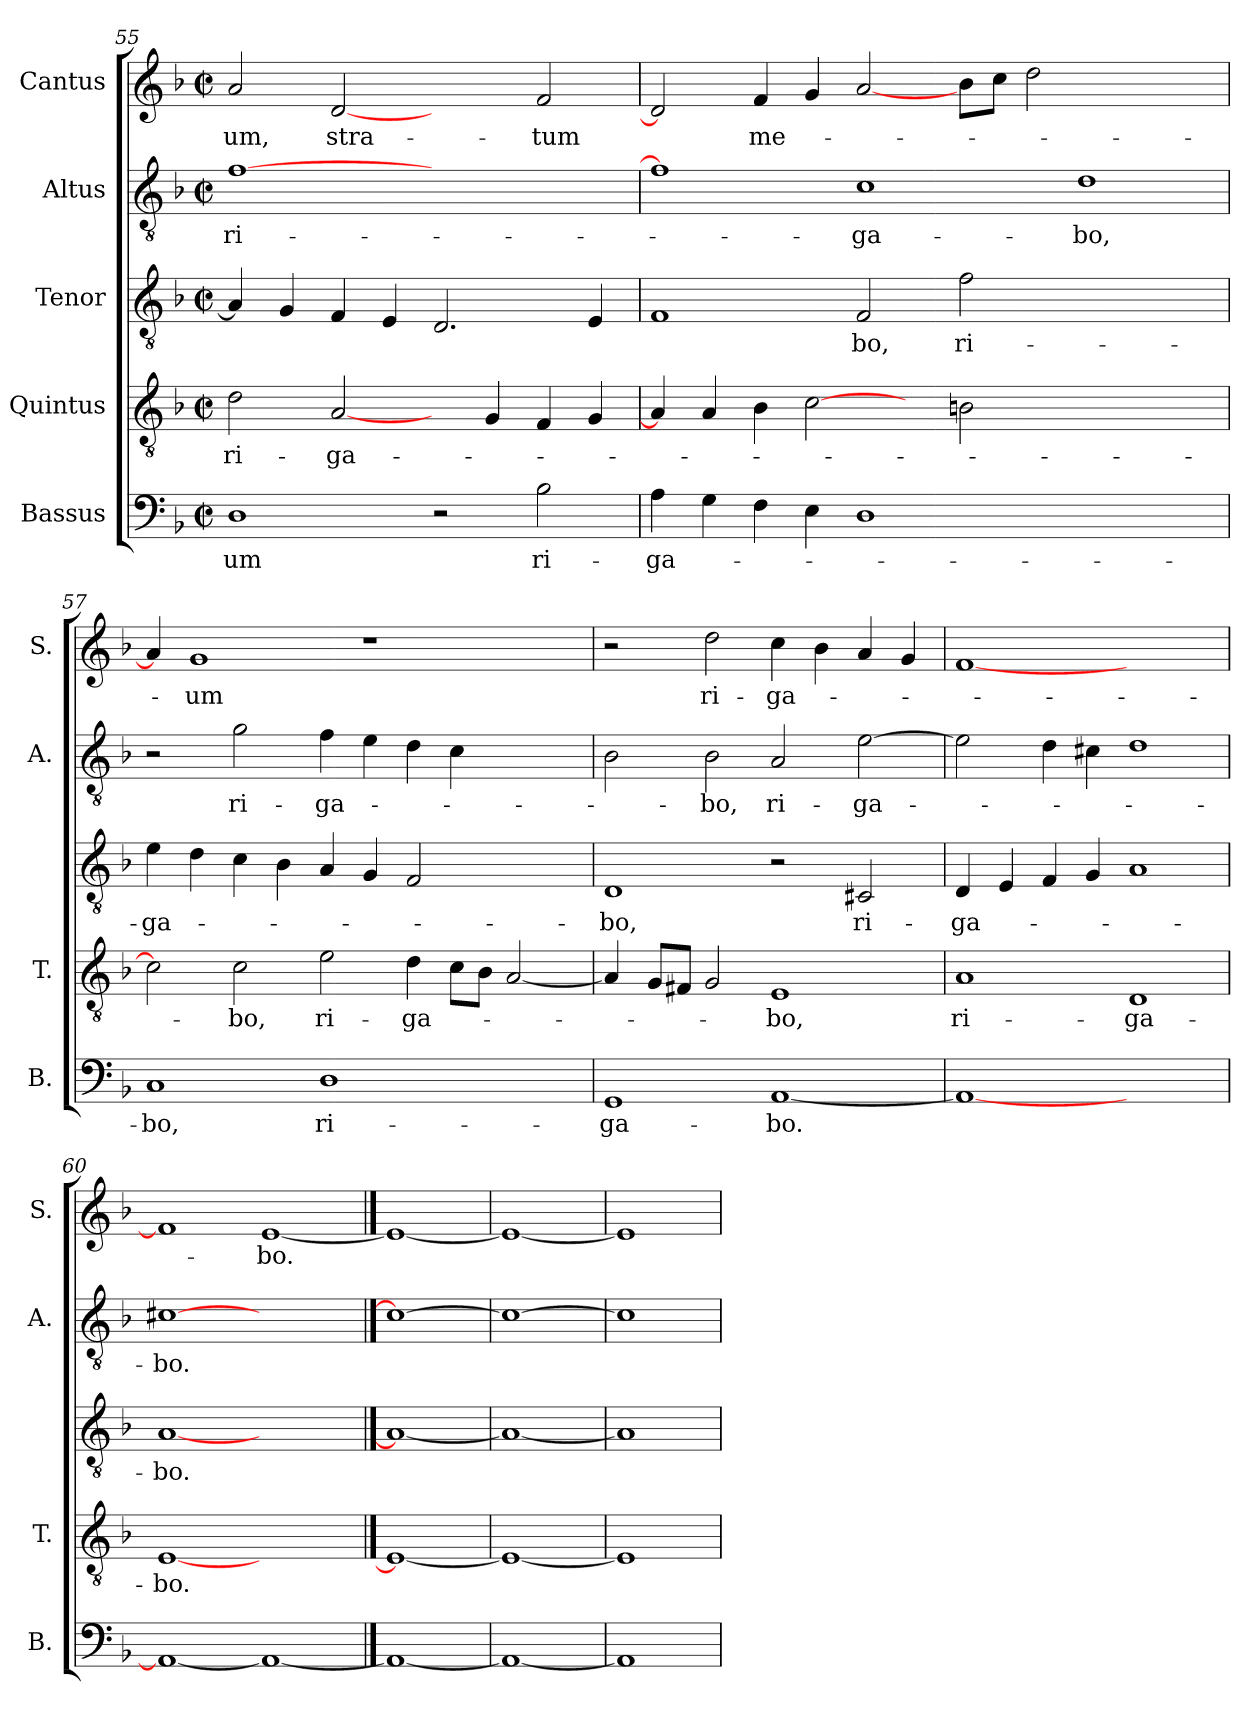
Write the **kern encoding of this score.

**kern	**text	**kern	**text	**kern	**text	**kern	**text	**kern	**text
*part5	*part5	*part4	*part4	*part3	*part3	*part2	*part2	*part1	*part1
*staff5	*staff5	*staff4	*staff4	*staff3	*staff3	*staff2	*staff2	*staff1	*staff1
*I"Bassus	*	*I"Quintus	*	*I"Tenor	*	*I"Altus	*	*I"Cantus	*
*I'B.	*	*I'T.	*	*	*	*I'A.	*	*I'S.	*
*clefF4	*	*clefGv2	*	*clefGv2	*	*clefGv2	*	*clefG2	*
*k[b-]	*	*k[b-]	*	*k[b-]	*	*k[b-]	*	*k[b-]	*
*F:	*	*F:	*	*F:	*	*F:	*	*F:	*
*M2/2	*	*M2/2	*	*M2/2	*	*M2/2	*	*M2/2	*
*met(c|)	*	*met(c|)	*	*met(c|)	*	*met(c|)	*	*met(c|)	*
=55	=55	=55	=55	=55	=55	=55	=55	=55	=55
1D\	-um	2d\	ri-	4A/]	.	[1f\	ri-	2a/	-um,
.	.	.	.	4G/	.	.	.	.	.
.	.	[2A/	-ga-	4F/	.	.	.	[2d/	stra-
.	.	.	.	4E/	.	.	.	.	.
2r	.	4ryy	.	2.D/	.	1ryy	.	2ryy	.
.	.	4G/	.	.	.	.	.	.	.
2B-\	ri-	4F/	.	.	.	.	.	2f/	-tum
.	.	4G/	.	4E/	.	.	.	.	.
=56	=56	=56	=56	=56	=56	=56	=56	=56	=56
4A\	-ga-	4A/]	.	1F/	.	1f\]	.	2d/]	.
4G\	.	4A/	.	.	.	.	.	.	.
4F\	.	4B-\	.	.	.	.	.	4f/	me-
4E\	.	[2c\	.	.	.	.	.	4g/	.
1D\	.	.	.	2F/	-bo,	1c\	-ga-	[2a/	.
.	.	4ryy	.	.	.	.	.	.	.
.	.	2Bn\	.	2f\	ri-	.	.	8b-\L	.
.	.	.	.	.	.	.	.	8cc\J	.
.	.	.	.	.	.	.	.	2dd\	.
1ryy	.	1ryy	.	1ryy	.	1d\	-bo,	.	.
.	.	.	.	.	.	.	.	2.ryy	.
=57	=57	=57	=57	=57	=57	=57	=57	=57	=57
1C/	-bo,	2c\]	.	4e\	-ga-	2r	.	4a/]	.
.	.	.	.	4d\	.	.	.	1g/	-um
.	.	2c\	-bo,	4c\	.	2g\	ri-	.	.
.	.	.	.	4B-\	.	.	.	.	.
1D\	ri-	2e\	ri-	4A/	.	4f\	-ga-	.	.
.	.	.	.	4G/	.	4e\	.	1r	.
.	.	4d\	-ga-	2F/	.	4d\	.	.	.
.	.	8c\L	.	.	.	4c\	.	.	.
.	.	8B-\J	.	.	.	.	.	.	.
2ryy	.	[2A/	.	2ryy	.	2ryy	.	.	.
.	.	.	.	.	.	.	.	4ryy	.
=58	=58	=58	=58	=58	=58	=58	=58	=58	=58
1GG/	-ga-	4A/]	.	1D/	-bo,	2B-\	.	2r	.
.	.	8G/L	.	.	.	.	.	.	.
.	.	8F#X/J	.	.	.	.	.	.	.
.	.	2G/	.	.	.	2B-\	-bo,	2dd\	ri-
[1AA/	-bo.	1E/	-bo,	2r	.	2A/	ri-	4cc\	-ga-
.	.	.	.	.	.	.	.	4b-\	.
.	.	.	.	2C#X/	ri-	[2e\	-ga-	4a/	.
.	.	.	.	.	.	.	.	4g/	.
=59	=59	=59	=59	=59	=59	=59	=59	=59	=59
1AA/_	.	1A/	ri-	4D/	-ga-	2e\]	.	[1f/	.
.	.	.	.	4E/	.	.	.	.	.
.	.	.	.	4F/	.	4d\	.	.	.
.	.	.	.	4G/	.	4c#X\	.	.	.
1ryy	.	1D/	-ga-	1A/	.	1d\	.	1ryy	.
=60	=60	=60	=60	=60	=60	=60	=60	=60	=60
1AA/_	.	[1E/	-bo.	[1A/	-bo.	[1c#X\	-bo.	1f/]	.
1AA/_	.	1ryy	.	1ryy	.	1ryy	.	[1e/	-bo.
==61	==61	==61	==61	==61	==61	==61	==61	==61	==61
1AA/_	.	1E/_	.	1A/_	.	1c#\_	.	1e/_	.
=62	=62	=62	=62	=62	=62	=62	=62	=62	=62
1AA/_	.	1E/_	.	1A/_	.	1c#\_	.	1e/_	.
=63	=63	=63	=63	=63	=63	=63	=63	=63	=63
1AA/]	.	1E/]	.	1A/]	.	1c#\]	.	1e/]	.
=	=	=	=	=	=	=	=	=	=
*-	*-	*-	*-	*-	*-	*-	*-	*-	*-
